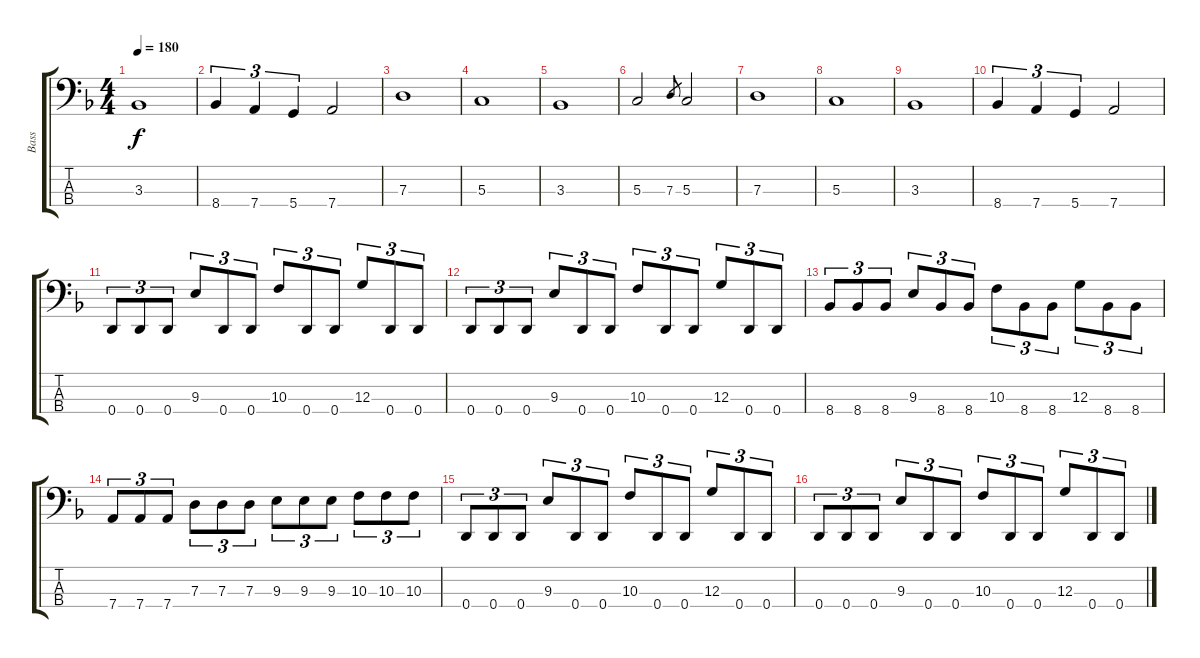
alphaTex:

\track ("Bass" "Bass") {instrument electricbassfinger}
\staff {score tabs}
\tuning (F2 C2 G1 D1) {hide}
\ts (4 4)
\tempo 180
\clef f4
\ks dminor
3.3.1{dy f} |
8.4.4{tu (3 2)} 7.4.4{tu (3 2)} 5.4.4{tu (3 2)} 7.4.2 |
7.3.1 |
5.3.1 |
3.3.1 |
5.3.2 7.3.8{gr} 5.3.2 |
7.3.1 |
5.3.1 |
3.3.1 |
8.4.4{tu (3 2)} 7.4.4{tu (3 2)} 5.4.4{tu (3 2)} 7.4.2 |
0.4.8{tu (3 2)} 0.4.8{tu (3 2)} 0.4.8{tu (3 2)} 9.3.8{tu (3 2)} 0.4.8{tu (3 2)} 0.4.8{tu (3 2)} 10.3.8{tu (3 2)} 0.4.8{tu (3 2)} 0.4.8{tu (3 2)} 12.3.8{tu (3 2)} 0.4.8{tu (3 2)} 0.4.8{tu (3 2)} |
0.4.8{tu (3 2)} 0.4.8{tu (3 2)} 0.4.8{tu (3 2)} 9.3.8{tu (3 2)} 0.4.8{tu (3 2)} 0.4.8{tu (3 2)} 10.3.8{tu (3 2)} 0.4.8{tu (3 2)} 0.4.8{tu (3 2)} 12.3.8{tu (3 2)} 0.4.8{tu (3 2)} 0.4.8{tu (3 2)} |
8.4.8{tu (3 2)} 8.4.8{tu (3 2)} 8.4.8{tu (3 2)} 9.3.8{tu (3 2)} 8.4.8{tu (3 2)} 8.4.8{tu (3 2)} 10.3.8{tu (3 2)} 8.4.8{tu (3 2)} 8.4.8{tu (3 2)} 12.3.8{tu (3 2)} 8.4.8{tu (3 2)} 8.4.8{tu (3 2)} |
7.4.8{tu (3 2)} 7.4.8{tu (3 2)} 7.4.8{tu (3 2)} 7.3.8{tu (3 2)} 7.3.8{tu (3 2)} 7.3.8{tu (3 2)} 9.3.8{tu (3 2)} 9.3.8{tu (3 2)} 9.3.8{tu (3 2)} 10.3.8{tu (3 2)} 10.3.8{tu (3 2)} 10.3.8{tu (3 2)} |
0.4.8{tu (3 2)} 0.4.8{tu (3 2)} 0.4.8{tu (3 2)} 9.3.8{tu (3 2)} 0.4.8{tu (3 2)} 0.4.8{tu (3 2)} 10.3.8{tu (3 2)} 0.4.8{tu (3 2)} 0.4.8{tu (3 2)} 12.3.8{tu (3 2)} 0.4.8{tu (3 2)} 0.4.8{tu (3 2)} |
0.4.8{tu (3 2)} 0.4.8{tu (3 2)} 0.4.8{tu (3 2)} 9.3.8{tu (3 2)} 0.4.8{tu (3 2)} 0.4.8{tu (3 2)} 10.3.8{tu (3 2)} 0.4.8{tu (3 2)} 0.4.8{tu (3 2)} 12.3.8{tu (3 2)} 0.4.8{tu (3 2)} 0.4.8{tu (3 2)}
